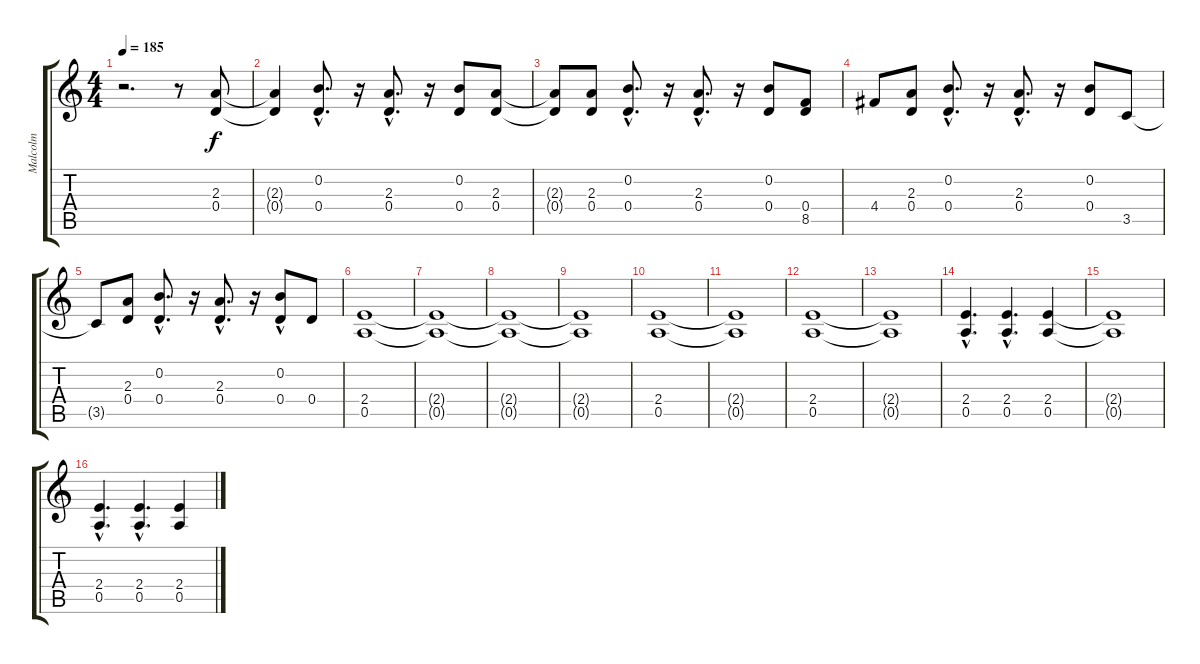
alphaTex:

\track ("Malcolm" "Malcolm") {instrument overdrivenguitar}
\staff {score tabs}
\tuning (E4 B3 G3 D3 A2 E2) {hide}
\ts (4 4)
\tempo 185
\clef g2
\ks c
r.2{d dy f instrument overdrivenguitar} r.8 (2.3 0.4).8 |
(2.3{t} 0.4{t}).4 (0.2{hac} 0.4{hac}).8{d} r.16 (2.3{hac} 0.4{hac}).8{d} r.16 (0.2 0.4).8 (2.3 0.4).8 |
(2.3{t} 0.4{t}).8 (2.3 0.4).8 (0.2{hac} 0.4{hac}).8{d} r.16 (2.3{hac} 0.4{hac}).8{d} r.16 (0.2 0.4).8 (0.4 8.5).8 |
4.4.8 (2.3 0.4).8 (0.2{hac} 0.4{hac}).8{d} r.16 (2.3{hac} 0.4{hac}).8{d} r.16 (0.2 0.4).8 3.5.8 |
3.5{t}.8 (2.3 0.4).8 (0.2{hac} 0.4{hac}).8{d} r.16 (2.3{hac} 0.4{hac}).8{d} r.16 (0.2{hac} 0.4).8 0.4.8 |
(2.4 0.5).1 |
(2.4{t} 0.5{t}).1 |
(2.4{t} 0.5{t}).1 |
(2.4{t} 0.5{t}).1 |
(2.4 0.5).1 |
(2.4{t} 0.5{t}).1 |
(2.4 0.5).1 |
(2.4{t} 0.5{t}).1 |
(2.4{hac} 0.5{hac}).4{d} (2.4{hac} 0.5{hac}).4{d} (2.4 0.5).4 |
(2.4{t} 0.5{t}).1 |
(2.4{hac} 0.5{hac}).4{d} (2.4{hac} 0.5{hac}).4{d} (2.4 0.5).4
